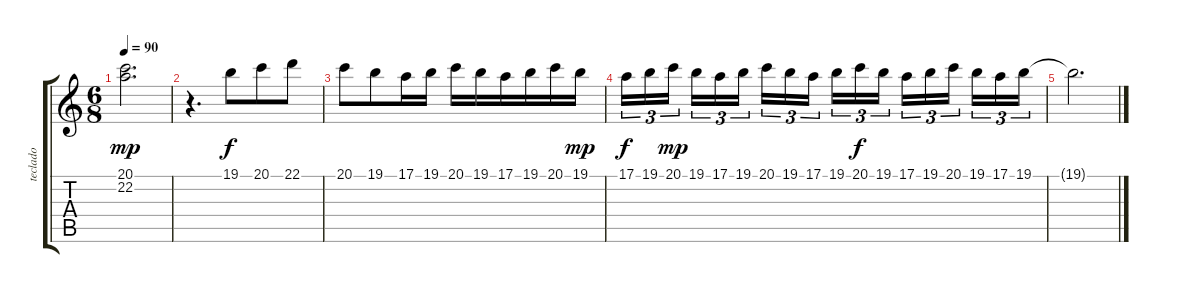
\track ("teclado" "teclado") {instrument acousticgrandpiano}
\staff {score tabs}
\tuning (E4 B3 G3 D3 A2 E2) {hide}
\ts (6 8)
\tempo 90
\clef g2
\ks c
(20.1 22.2).2{d dy mp} |
r.4{d} 19.1.8{dy f} 20.1.8 22.1.8 |
20.1.8 19.1.8 17.1.16 19.1.16 20.1.16 19.1.16 17.1.16 19.1.16 20.1.16 19.1.16{dy mp} |
17.1.16{tu (3 2) dy f} 19.1.16{tu (3 2)} 20.1.16{tu (3 2) dy mp beam splitsecondary} 19.1.16{tu (3 2)} 17.1.16{tu (3 2)} 19.1.16{tu (3 2) beam splitsecondary} 20.1.16{tu (3 2)} 19.1.16{tu (3 2)} 17.1.16{tu (3 2)} 19.1.16{tu (3 2)} 20.1.16{tu (3 2) dy f} 19.1.16{tu (3 2) beam splitsecondary} 17.1.16{tu (3 2)} 19.1.16{tu (3 2)} 20.1.16{tu (3 2) beam splitsecondary} 19.1.16{tu (3 2)} 17.1.16{tu (3 2)} 19.1.16{tu (3 2)} |
19.1{t}.2{d}
